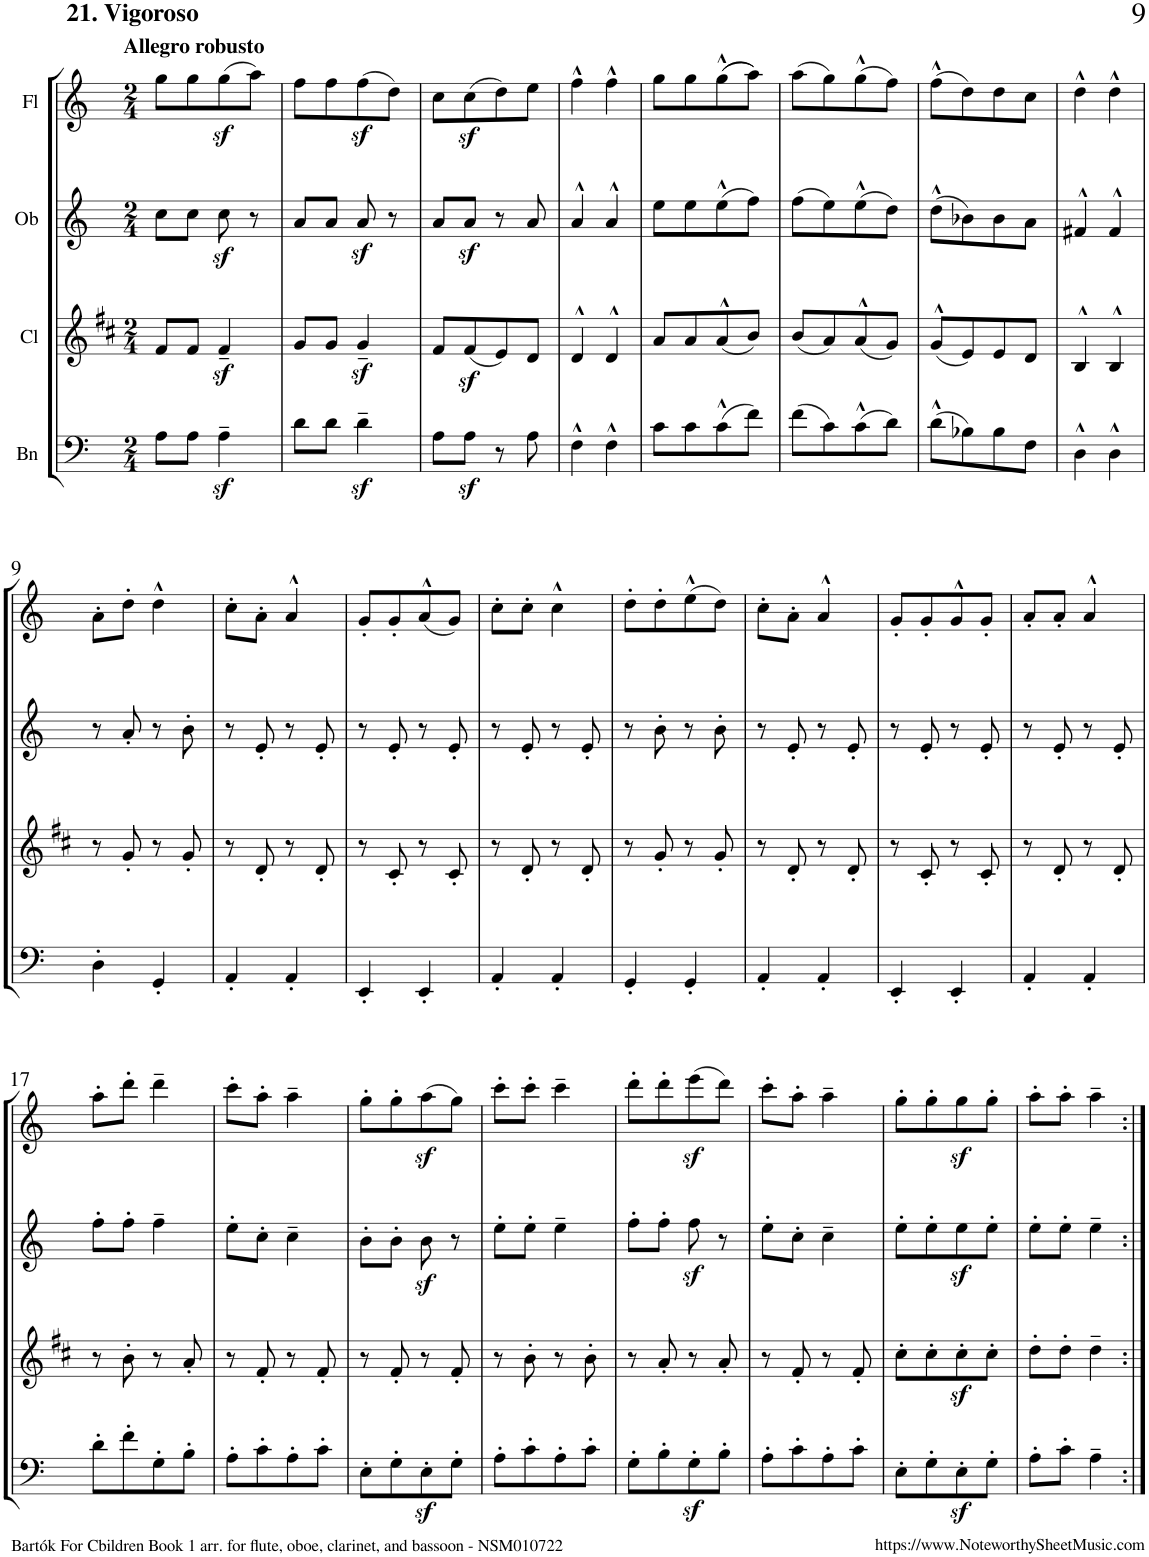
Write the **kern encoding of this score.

**kern	**kern	**kern	**kern
*part4	*part3	*part2	*part1
*staff4	*staff3	*staff2	*staff1
*I"Bn	*I"Cl	*I"Ob	*I"Fl
*	*I'Cl	*I'Ob	*I'Fl
!!LO:PB:g=z
*clefF4	*clefG2	*clefG2	*clefG2
*	*Trd1c2	*	*
*k[]	*k[f#c#]	*k[]	*k[]
*M2/4	*M2/4	*M2/4	*M2/4
=1	=1	=1	=1
!	!	!	!LO:TX:a:B:t=Allegro robusto
!	!	!	!LO:TX:a:B:t=21. Vigoroso
8A\L	8f#/L	8cc\L	8gg\L
8A\J	8f#/J	8cc\J	8gg\
4Az<~\	4f#z<~/	8ccz<\	(8ggz<\
.	.	8r	8aa\J)
=2	=2	=2	=2
8d\L	8g/L	8a/L	8ff\L
8d\J	8g/J	8a/J	8ff\
4dz<~\	4gz<~/	8az</	(8ffz<\
.	.	8r	8dd\J)
=3	=3	=3	=3
8A\L	8f#/L	8a/L	8cc\L
8Az<\J	(8f#z</	8az</J	(8ccz<\
8r	8e/)	8r	8dd\)
8A\	8d/J	8a/	8ee\J
=4	=4	=4	=4
4F^^\	4d^^/	4a^^/	4ff^^\
4F^^\	4d^^/	4a^^/	4ff^^\
=5	=5	=5	=5
8c\L	8a/L	8ee\L	8gg\L
8c\	8a/	8ee\	8gg\
(8c^^\	(8a^^/	(8ee^^\	((8gg^^\
8f\J)	8b/J)	8ff\J)	8aa\J))
=6	=6	=6	=6
(8f\L	(8b/L	(8ff\L	(8aa\L
8c\)	8a/)	8ee\)	8gg\)
(8c^^\	(8a^^/	(8ee^^\	(8gg^^\
8d\J)	8g/J)	8dd\J)	8ff\J)
=7	=7	=7	=7
(8d^^\L	(8g^^/L	(8dd^^\L	(8ff^^\L
8B-X\)	8e/)	8b-X\)	8dd\)
8B-\	8e/	8b-\	8dd\
8F\J	8d/J	8a\J	8cc\J
=8	=8	=8	=8
4D^^\	4B^^/	4f#X^^/	4dd^^\
4D^^\	4B^^/	4f#^^/	4dd^^\
!!LO:LB:g=z
=9	=9	=9	=9
4D'\	8r	8r	8a'\L
.	8g'/	8a'/	8dd'\J
4GG'/	8r	8r	4dd^^\
.	8g'/	8b'\	.
=10	=10	=10	=10
4AA'/	8r	8r	8cc'\L
.	8d'/	8e'/	8a'\J
4AA'/	8r	8r	4a^^/
.	8d'/	8e'/	.
=11	=11	=11	=11
4EE'/	8r	8r	8g'/L
.	8c#'/	8e'/	8g'/
4EE'/	8r	8r	(8a^^/
.	8c#'/	8e'/	8g/J)
=12	=12	=12	=12
4AA'/	8r	8r	8cc'\L
.	8d'/	8e'/	8cc'\J
4AA'/	8r	8r	4cc^^\
.	8d'/	8e'/	.
=13	=13	=13	=13
4GG'/	8r	8r	8dd'\L
.	8g'/	8b'\	8dd'\
4GG'/	8r	8r	(8ee^^\
.	8g'/	8b'\	8dd\J)
=14	=14	=14	=14
4AA'/	8r	8r	8cc'\L
.	8d'/	8e'/	8a'\J
4AA'/	8r	8r	4a^^/
.	8d'/	8e'/	.
=15	=15	=15	=15
4EE'/	8r	8r	8g'/L
.	8c#'/	8e'/	8g'/
4EE'/	8r	8r	8g^^/
.	8c#'/	8e'/	8g'/J
=16	=16	=16	=16
4AA'/	8r	8r	8a'/L
.	8d'/	8e'/	8a'/J
4AA'/	8r	8r	4a^^/
.	8d'/	8e'/	.
!!LO:LB:g=z
=17	=17	=17	=17
8d'\L	8r	8ff'\L	8aa'\L
8f'\	8b'\	8ff'\J	8ddd'\J
8G'\	8r	4ff~\	4ddd~\
8B'\J	8a'/	.	.
=18	=18	=18	=18
8A'\L	8r	8ee'\L	8ccc'\L
8c'\	8f#'/	8cc'\J	8aa'\J
8A'\	8r	4cc~\	4aa~\
8c'\J	8f#'/	.	.
=19	=19	=19	=19
8E'\L	8r	8b'\L	8gg'\L
8G'\	8f#'/	8b'\J	8gg'\
8Ez<'\	8r	8bz<\	(8aaz<\
8G'\J	8f#'/	8r	8gg\J)
=20	=20	=20	=20
8A'\L	8r	8ee'\L	8ccc'\L
8c'\	8b'\	8ee'\J	8ccc'\J
8A'\	8r	4ee~\	4ccc~\
8c'\J	8b'\	.	.
=21	=21	=21	=21
8G'\L	8r	8ff'\L	8ddd'\L
8B'\	8a'/	8ff'\J	8ddd'\
8Gz<'\	8r	8ffz<\	(8eeez<\
8B'\J	8a'/	8r	8ddd\J)
=22	=22	=22	=22
8A'\L	8r	8ee'\L	8ccc'\L
8c'\	8f#'/	8cc'\J	8aa'\J
8A'\	8r	4cc~\	4aa~\
8c'\J	8f#'/	.	.
=23	=23	=23	=23
8E'\L	8cc#'\L	8ee'\L	8gg'\L
8G'\	8cc#'\	8ee'\	8gg'\
8Ez<'\	8cc#z<'\	8eez<\	8ggz<\
8G'\J	8cc#'\J	8ee'\J	8gg'\J
=24	=24	=24	=24
8A'\L	8dd'\L	8ee'\L	8aa'\L
8c'\J	8dd'\J	8ee'\J	8aa'\J
4A~\	4dd~\	4ee~\	4aa~\
=:|!	=:|!	=:|!	=:|!
*-	*-	*-	*-
